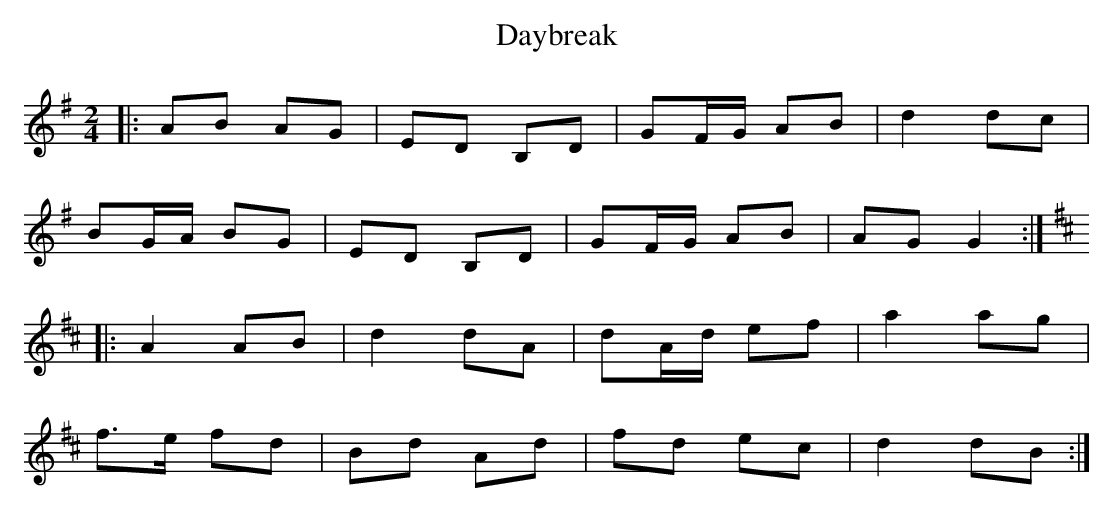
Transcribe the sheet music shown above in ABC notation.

X:1
T: Daybreak
M: 2/4
L: 1/8
K: Gmaj
|:AB AG|ED B,D|GF/G/ AB|d2 dc|
BG/A/ BG|ED B,D|GF/G/ AB|AG G2:|
K: Dmaj
|:A2 AB|d2 dA|dA/d/ ef|a2 ag|
f>e fd|Bd Ad|fd ec|d2 dB:|
